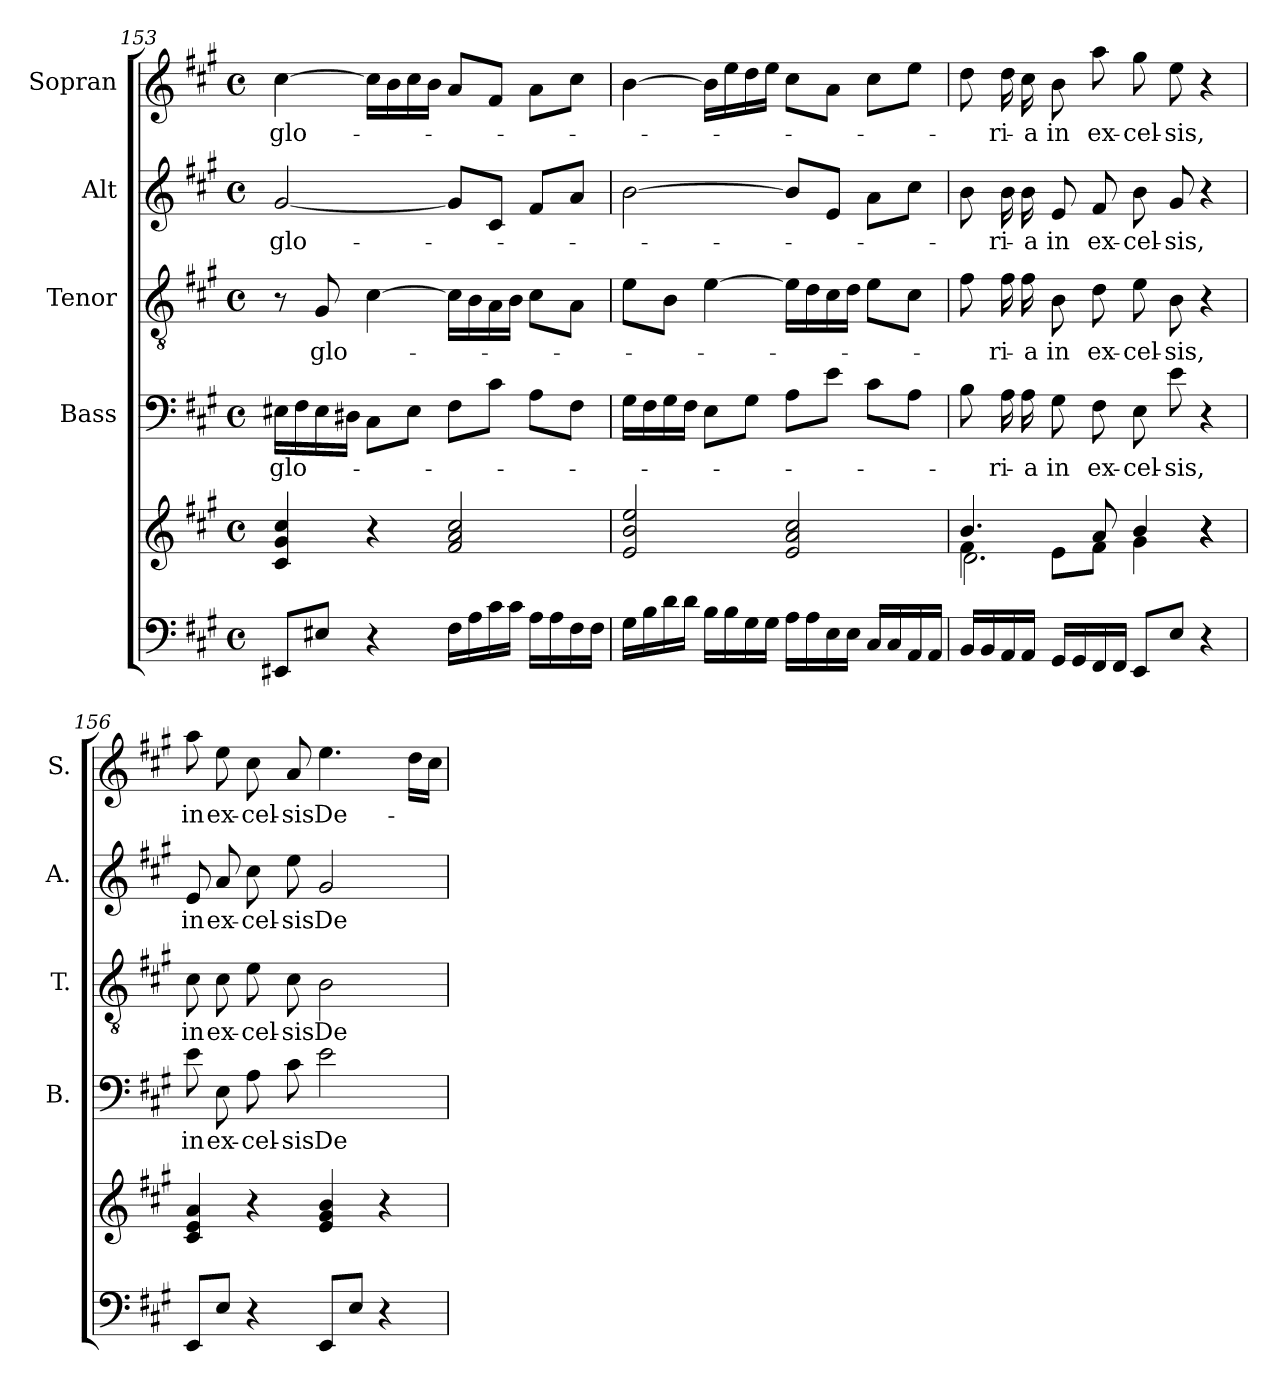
**kern	**kern	**kern	**text	**kern	**text	**kern	**text	**kern	**text
*part5	*part5	*part4	*part4	*part3	*part3	*part2	*part2	*part1	*part1
*staff6	*staff5	*staff4	*staff4	*staff3	*staff3	*staff2	*staff2	*staff1	*staff1
*	*	*I"Bass	*	*I"Tenor	*	*I"Alt	*	*I"Sopran	*
*	*	*I'B.	*	*I'T.	*	*I'A.	*	*I'S.	*
*clefF4	*clefG2	*clefF4	*	*clefGv2	*	*clefG2	*	*clefG2	*
*k[f#c#g#]	*k[f#c#g#]	*k[f#c#g#]	*	*k[f#c#g#]	*	*k[f#c#g#]	*	*k[f#c#g#]	*
*A:	*A:	*A:	*	*A:	*	*A:	*	*A:	*
*M4/4	*M4/4	*M4/4	*	*M4/4	*	*M4/4	*	*M4/4	*
*met(c)	*met(c)	*met(c)	*	*met(c)	*	*met(c)	*	*met(c)	*
=153	=153	=153	=153	=153	=153	=153	=153	=153	=153
!	!	!	!LO:LY:b	!	!	!	!LO:LY:b	!	!LO:LY:b
8EE#X/L	4c#/ 4g#/ 4cc#/	16E#X\LL	glo-	8r	.	[2g#/	glo-	[4cc#\	glo-
.	.	16F#\	.	.	.	.	.	.	.
!	!	!	!	!	!LO:LY:b	!	!	!	!
8E#X/J	.	16E#\	.	8G#/	glo-	.	.	.	.
.	.	16D#X\JJ	.	.	.	.	.	.	.
4r	4r	8C#\L	.	[4c#\	.	.	.	16cc#\LL]	.
.	.	.	.	.	.	.	.	16b\	.
.	.	8E#\J	.	.	.	.	.	16cc#\	.
.	.	.	.	.	.	.	.	16b\JJ	.
16F#\LL	2f#/ 2a/ 2cc#/	8F#\L	.	16c#\LL]	.	8g#/L]	.	8a/L	.
16A\	.	.	.	16B\	.	.	.	.	.
16c#\	.	8c#\J	.	16A\	.	8c#/J	.	8f#/J	.
16c#\JJ	.	.	.	16B\JJ	.	.	.	.	.
16A\LL	.	8A\L	.	8c#\L	.	8f#/L	.	8a\L	.
16A\	.	.	.	.	.	.	.	.	.
16F#\	.	8F#\J	.	8A\J	.	8a/J	.	8cc#\J	.
16F#\JJ	.	.	.	.	.	.	.	.	.
=154	=154	=154	=154	=154	=154	=154	=154	=154	=154
16G#\LL	2e/ 2b/ 2ee/	16G#\LL	.	8e\L	.	[2b\	.	[4b\	.
16B\	.	16F#\	.	.	.	.	.	.	.
16d\	.	16G#\	.	8B\J	.	.	.	.	.
16d\JJ	.	16F#\JJ	.	.	.	.	.	.	.
16B\LL	.	8E\L	.	[4e\	.	.	.	16b\LL]	.
16B\	.	.	.	.	.	.	.	16ee\	.
16G#\	.	8G#\J	.	.	.	.	.	16dd\	.
16G#\JJ	.	.	.	.	.	.	.	16ee\JJ	.
16A\LL	2e/ 2a/ 2cc#/	8A\L	.	16e\LL]	.	8b/L]	.	8cc#\L	.
16A\	.	.	.	16d\	.	.	.	.	.
16E\	.	8e\J	.	16c#\	.	8e/J	.	8a\J	.
16E\JJ	.	.	.	16d\JJ	.	.	.	.	.
16C#/LL	.	8c#\L	.	8e\L	.	8a\L	.	8cc#\L	.
16C#/	.	.	.	.	.	.	.	.	.
16AA/	.	8A\J	.	8c#\J	.	8cc#\J	.	8ee\J	.
16AA/JJ	.	.	.	.	.	.	.	.	.
!!LO:PB:g=z
=155	=155	=155	=155	=155	=155	=155	=155	=155	=155
*	*^	*	*	*	*	*	*	*	*
*	*	*^	*	*	*	*	*	*	*	*
16BB/LL	4.b/	4f#\	2.d\	8B\	.	8f#\	.	8b\	.	8dd\	.
16BB/	.	.	.	.	.	.	.	.	.	.	.
!	!	!	!	!	!LO:LY:b	!	!LO:LY:b	!	!LO:LY:b	!	!LO:LY:b
16AA/	.	.	.	16A\	-ri-	16f#\	-ri-	16b\	-ri-	16dd\	-ri-
!	!	!	!	!	!LO:LY:b	!	!LO:LY:b	!	!LO:LY:b	!	!LO:LY:b
16AA/JJ	.	.	.	16A\	-a	16f#\	-a	16b\	-a	16cc#\	-a
!	!	!	!	!	!LO:LY:b	!	!LO:LY:b	!	!LO:LY:b	!	!LO:LY:b
16GG#/LL	.	8e\L	.	8G#\	in	8B\	in	8e/	in	8b\	in
16GG#/	.	.	.	.	.	.	.	.	.	.	.
!	!	!	!	!	!LO:LY:b	!	!LO:LY:b	!	!LO:LY:b	!	!LO:LY:b
16FF#/	8a/	8f#\J	.	8F#\	ex-	8d\	ex-	8f#/	ex-	8aa\	ex-
16FF#/JJ	.	.	.	.	.	.	.	.	.	.	.
!	!	!	!	!	!LO:LY:b	!	!LO:LY:b	!	!LO:LY:b	!	!LO:LY:b
8EE/L	4b/	4g#\	.	8E\	-cel-	8e\	-cel-	8b\	-cel-	8gg#\	-cel-
!	!	!	!	!	!LO:LY:b	!	!LO:LY:b	!	!LO:LY:b	!	!LO:LY:b
8E/J	.	.	.	8e\	-sis,	8B\	-sis,	8g#/	-sis,	8ee\	-sis,
4r	4r	4r	4r	4r	.	4r	.	4r	.	4r	.
=156	=156	=156	=156	=156	=156	=156	=156	=156	=156	=156	=156
!	!	!	!	!	!LO:LY:b	!	!LO:LY:b	!	!LO:LY:b	!	!LO:LY:b
*	*v	*v	*v	*	*	*	*	*	*	*	*
8EE/L	4c#/ 4e/ 4a/	8e\	in	8c#\	in	8e/	in	8aa\	in
!	!	!	!LO:LY:b	!	!LO:LY:b	!	!LO:LY:b	!	!LO:LY:b
8E/J	.	8E\	ex-	8c#\	ex-	8a/	ex-	8ee\	ex-
!	!	!	!LO:LY:b	!	!LO:LY:b	!	!LO:LY:b	!	!LO:LY:b
4r	4r	8A\	-cel-	8e\	-cel-	8cc#\	-cel-	8cc#\	-cel-
!	!	!	!LO:LY:b	!	!LO:LY:b	!	!LO:LY:b	!	!LO:LY:b
.	.	8c#\	-sis	8c#\	-sis	8ee\	-sis	8a/	-sis
!	!	!	!LO:LY:b	!	!LO:LY:b	!	!LO:LY:b	!	!LO:LY:b
8EE/L	4e/ 4g#/ 4b/	2e\	De-	2B\	De-	2g#/	De-	4.ee\	De-
8E/J	.	.	.	.	.	.	.	.	.
4r	4r	.	.	.	.	.	.	.	.
.	.	.	.	.	.	.	.	16dd\LL	.
.	.	.	.	.	.	.	.	16cc#\JJ	.
=	=	=	=	=	=	=	=	=	=
*-	*-	*-	*-	*-	*-	*-	*-	*-	*-
